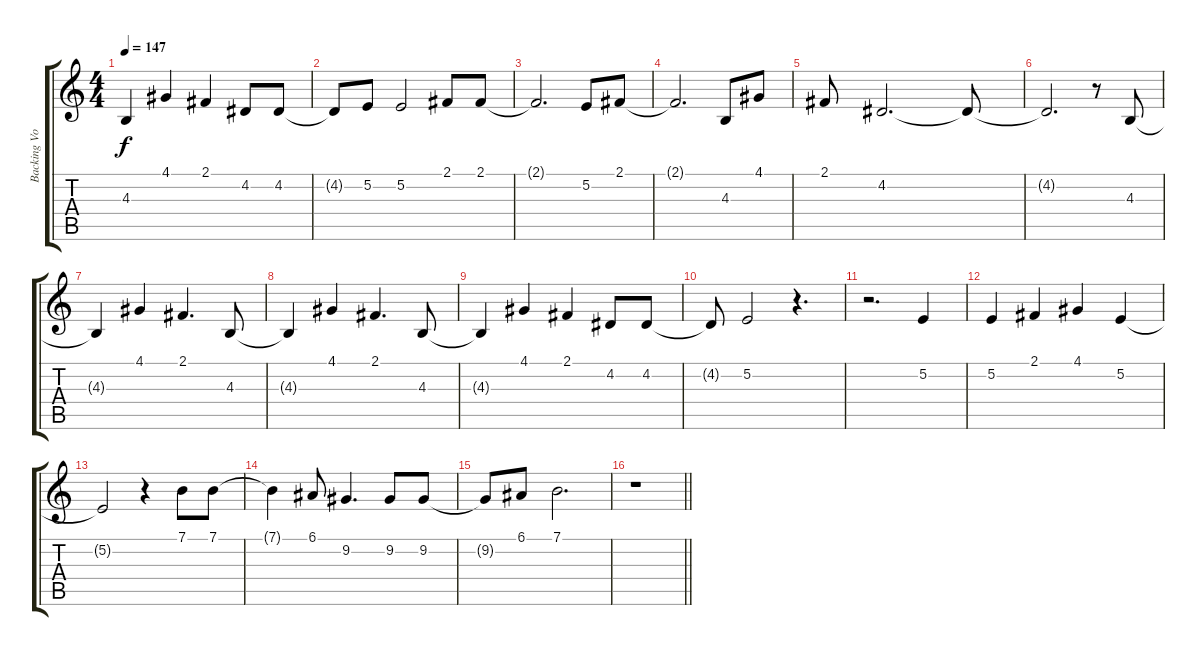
\track ("Backing Vocal" "Backing Vo") {instrument flute}
\staff {score tabs}
\tuning (E4 B3 G3 D3 A2 E2) {hide}
\ts (4 4)
\tempo 147
\clef g2
\ks c
4.3{t}.4{dy f} 4.1.4 2.1.4 4.2.8 4.2.8 |
4.2{t}.8 5.2.8 5.2.2 2.1.8 2.1.8 |
2.1{t}.2{d} 5.2.8 2.1.8 |
2.1{t}.2{d} 4.3.8 4.1.8 |
2.1.8 4.2.2{d} 4.2{t}.8 |
4.2{t}.2{d} r.8 4.3.8 |
4.3{t}.4 4.1.4 2.1.4{d} 4.3.8 |
4.3{t}.4 4.1.4 2.1.4{d} 4.3.8 |
4.3{t}.4 4.1.4 2.1.4 4.2.8 4.2.8 |
4.2{t}.8 5.2.2 r.4{d} |
r.2{d} 5.2.4{volume 13} |
5.2.4 2.1.4 4.1.4 5.2.4 |
5.2{t}.2 r.4 7.1.8 7.1.8 |
7.1{t}.4 6.1.8 9.2.4{d} 9.2.8 9.2.8 |
9.2{t}.8 6.1.8 7.1.2{d} |
\barLineRight lightlight
r.1
